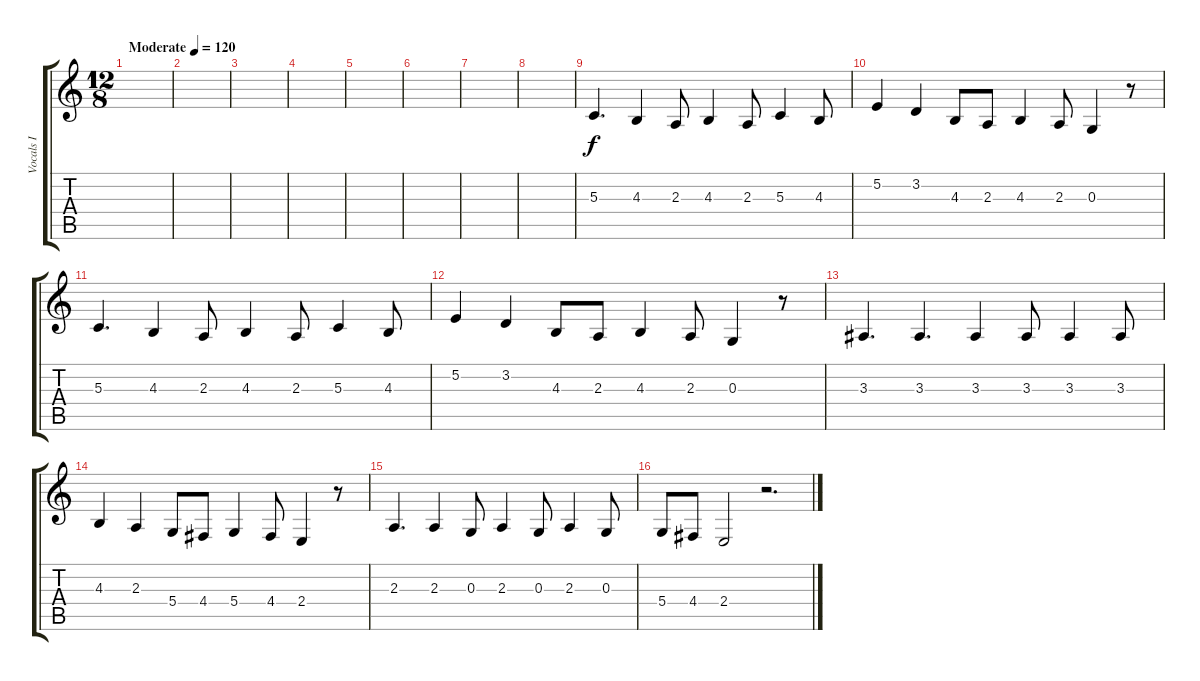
\track ("Vocals I" "Vocals I") {instrument englishhorn}
\staff {score tabs}
\tuning (E4 B3 G3 D3 A2 E2) {hide}
\ts (12 8)
\tempo (120 "Moderate")
\clef g2
\ks c
|
|
|
|
|
|
|
|
5.3.4{d} 4.3.4 2.3.8 4.3.4 2.3.8 5.3.4 4.3.8 |
5.2.4 3.2.4 4.3.8 2.3.8 4.3.4 2.3.8 0.3.4 r.8 |
5.3.4{d} 4.3.4 2.3.8 4.3.4 2.3.8 5.3.4 4.3.8 |
5.2.4 3.2.4 4.3.8 2.3.8 4.3.4 2.3.8 0.3.4 r.8 |
3.3.4{d} 3.3.4{d} 3.3.4 3.3.8 3.3.4 3.3.8 |
4.3.4 2.3.4 5.4.8 4.4.8 5.4.4 4.4.8 2.4.4 r.8 |
2.3.4{d} 2.3.4 0.3.8 2.3.4 0.3.8 2.3.4 0.3.8 |
5.4.8 4.4.8 2.4.2 r.2{d}
